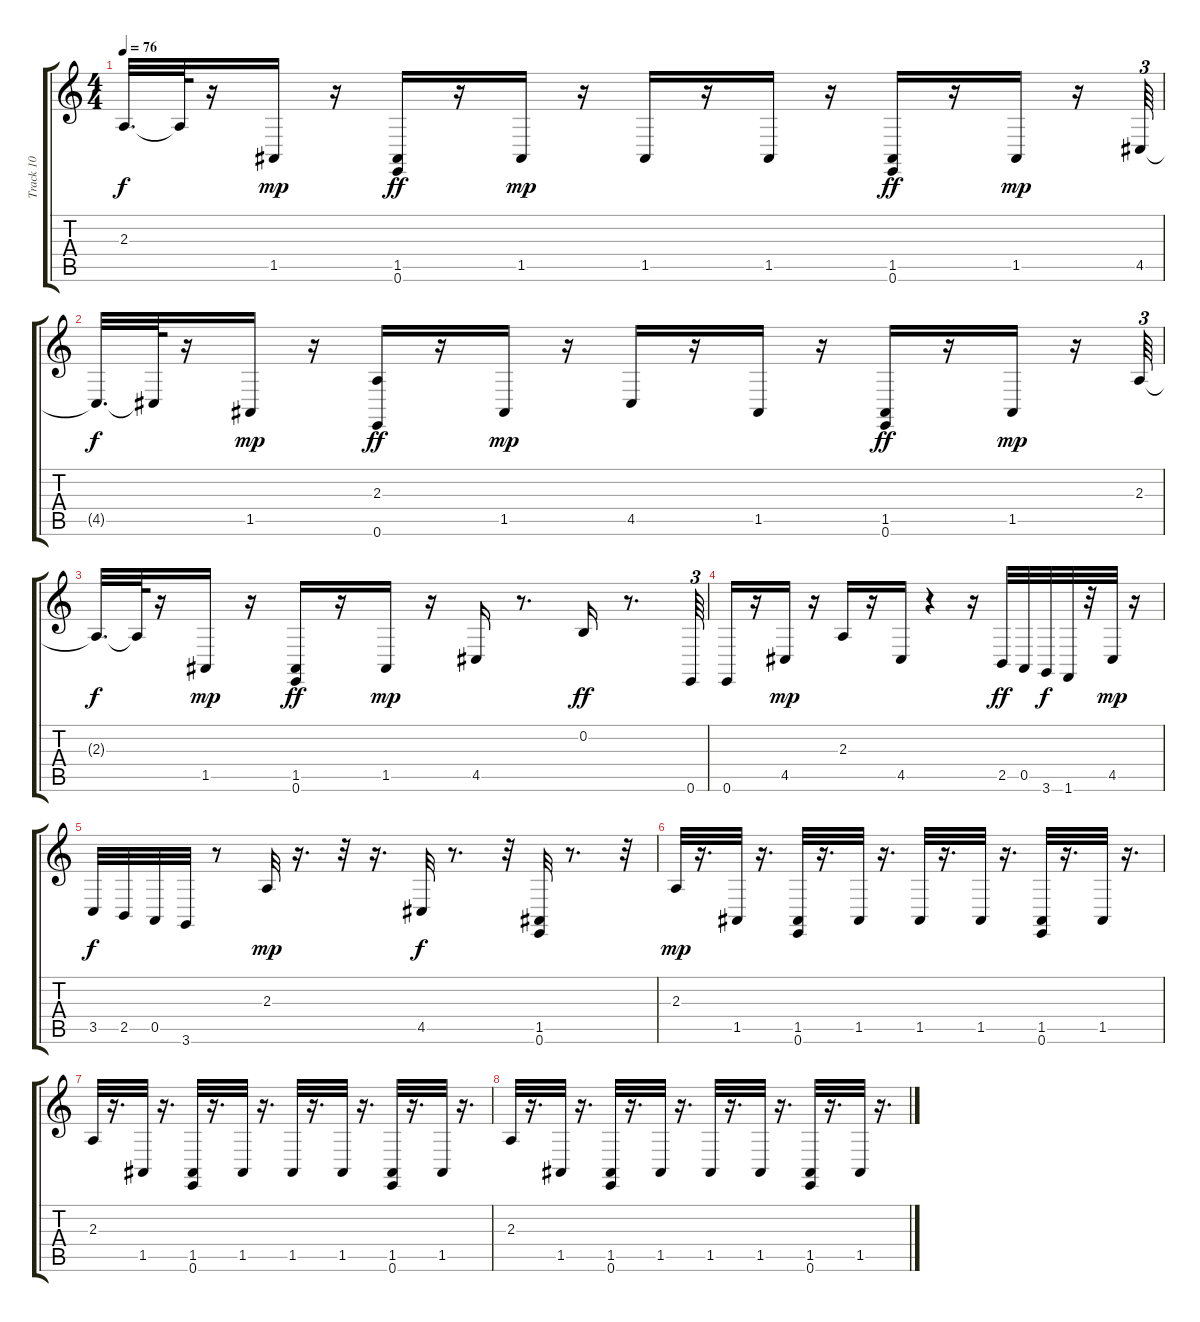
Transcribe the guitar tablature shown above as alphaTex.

\track ("Track 10" "Track 10") {instrument celesta}
\staff {score tabs}
\tuning (E4 B3 G3 D3 A2 E2) {hide}
\ts (4 4)
\tempo 76
\clef g2
\ks c
2.3{t}.32{d dy f} 2.3{t}.64 r.16 1.5.16{dy mp} r.16 (1.5 0.6).16{dy ff} r.16 1.5.16{dy mp} r.16 1.5.16 r.16 1.5.16 r.16 (1.5 0.6).16{dy ff} r.16 1.5.16{dy mp} r.16 4.5.64{tu (3 2)} |
4.5{t}.32{d dy f} 4.5{t}.64 r.16 1.5.16{dy mp} r.16 (2.3 0.6).16{dy ff} r.16 1.5.16{dy mp} r.16 4.5.16 r.16 1.5.16 r.16 (1.5 0.6).16{dy ff} r.16 1.5.16{dy mp} r.16 2.3.64{tu (3 2)} |
2.3{t}.32{d dy f} 2.3{t}.64 r.16 1.5.16{dy mp} r.16 (1.5 0.6).16{dy ff} r.16 1.5.16{dy mp} r.16 4.5.16 r.8{d} 0.2.16{dy ff} r.8{d} 0.6.64{tu (3 2)} |
0.6.16 r.16 4.5.16{dy mp} r.16 2.3.16 r.16 4.5.16 r.4 r.16 2.5.32{dy ff} 0.5.32 3.6.32{dy f} 1.6.32 r.32 4.5.32{dy mp} r.16 |
3.5.32{dy f} 2.5.32 0.5.32 3.6.32 r.8 2.3.32{dy mp} r.16{d} r.32 r.16{d} 4.5.32{dy f} r.8{d} r.32 (1.5 0.6).32 r.8{d} r.32 |
2.3.32{dy mp} r.16{d} 1.5.32 r.16{d} (1.5 0.6).32 r.16{d} 1.5.32 r.16{d} 1.5.32 r.16{d} 1.5.32 r.16{d} (1.5 0.6).32 r.16{d} 1.5.32 r.16{d} |
2.3.32 r.16{d} 1.5.32 r.16{d} (1.5 0.6).32 r.16{d} 1.5.32 r.16{d} 1.5.32 r.16{d} 1.5.32 r.16{d} (1.5 0.6).32 r.16{d} 1.5.32 r.16{d} |
2.3.32 r.16{d} 1.5.32 r.16{d} (1.5 0.6).32 r.16{d} 1.5.32 r.16{d} 1.5.32 r.16{d} 1.5.32 r.16{d} (1.5 0.6).32 r.16{d} 1.5.32 r.16{d}
